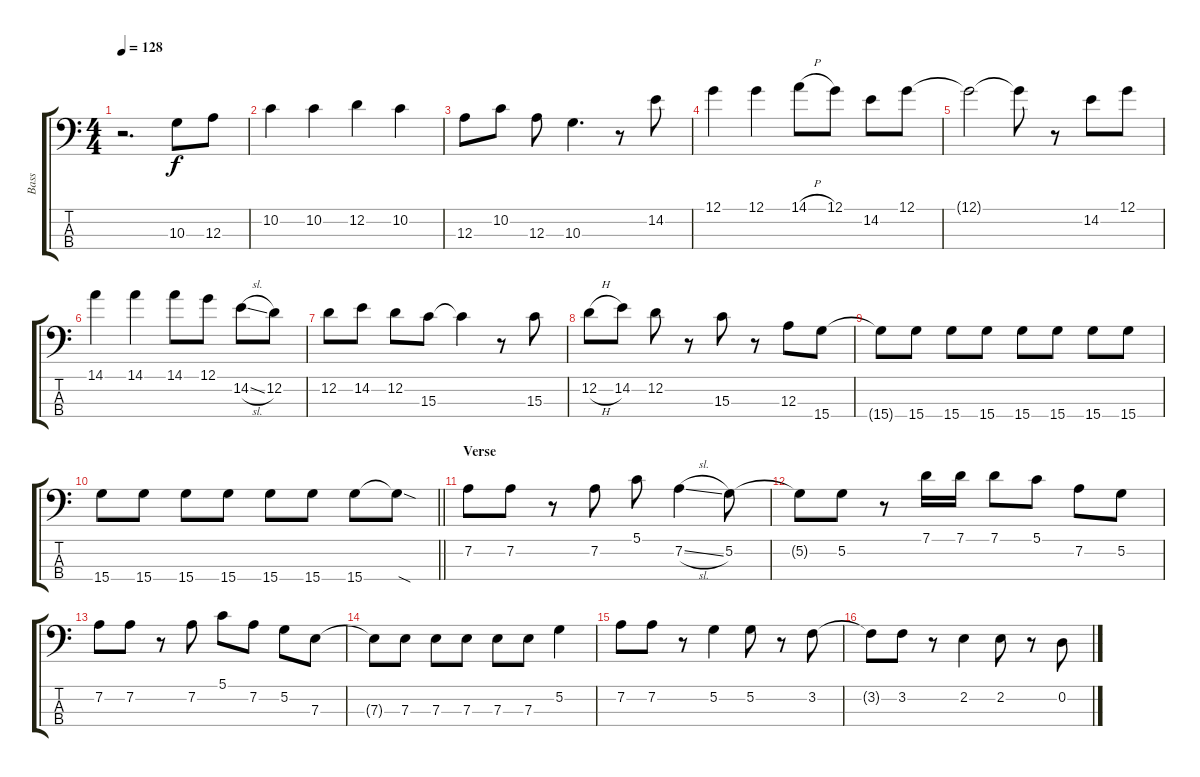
\track ("Bass" "Bass") {instrument electricbasspick}
\staff {score tabs}
\tuning (G2 D2 A1 E1) {hide}
\ts (4 4)
\tempo 128
\clef f4
\ks c
r.2{d dy f instrument electricbasspick} 10.3.8 12.3.8 |
10.2.4 10.2.4 12.2.4 10.2.4 |
12.3.8 10.2.8 12.3.8 10.3.4{d} r.8 14.2.8 |
12.1.4 12.1.4 14.1{h}.8 12.1.8 14.2.8 12.1.8 |
12.1{t}.2 12.1{t}.8 r.8 14.2.8 12.1.8 |
14.1.4 14.1.4 14.1.8 12.1.8 14.2{sl}.8 12.2.8 |
12.2.8 14.2.8 12.2.8 15.3.8 15.3{t}.4 r.8 15.3.8 |
12.2{h}.8 14.2.8 12.2.8 r.8 15.3.8 r.8 12.3.8 15.4.8 |
15.4{t}.8 15.4.8 15.4.8 15.4.8 15.4.8 15.4.8 15.4.8 15.4.8 |
\barLineRight lightlight
15.4.8 15.4.8 15.4.8 15.4.8 15.4.8 15.4.8 15.4.8 15.4{sod t}.8 |
\section ("" "Verse")
7.2.8 7.2.8 r.8 7.2.8 5.1.8 7.2{sl}.4 5.2.8 |
5.2{t}.8 5.2.8 r.8 7.1.16 7.1.16 7.1.8 5.1.8 7.2.8 5.2.8 |
7.2.8 7.2.8 r.8 7.2.8 5.1.8 7.2.8 5.2.8 7.3.8 |
7.3{t}.8 7.3.8 7.3.8 7.3.8 7.3.8 7.3.8 5.2.4 |
7.2.8 7.2.8 r.8 5.2.4 5.2.8 r.8 3.2.8 |
3.2{t}.8 3.2.8 r.8 2.2.4 2.2.8 r.8 0.2.8
